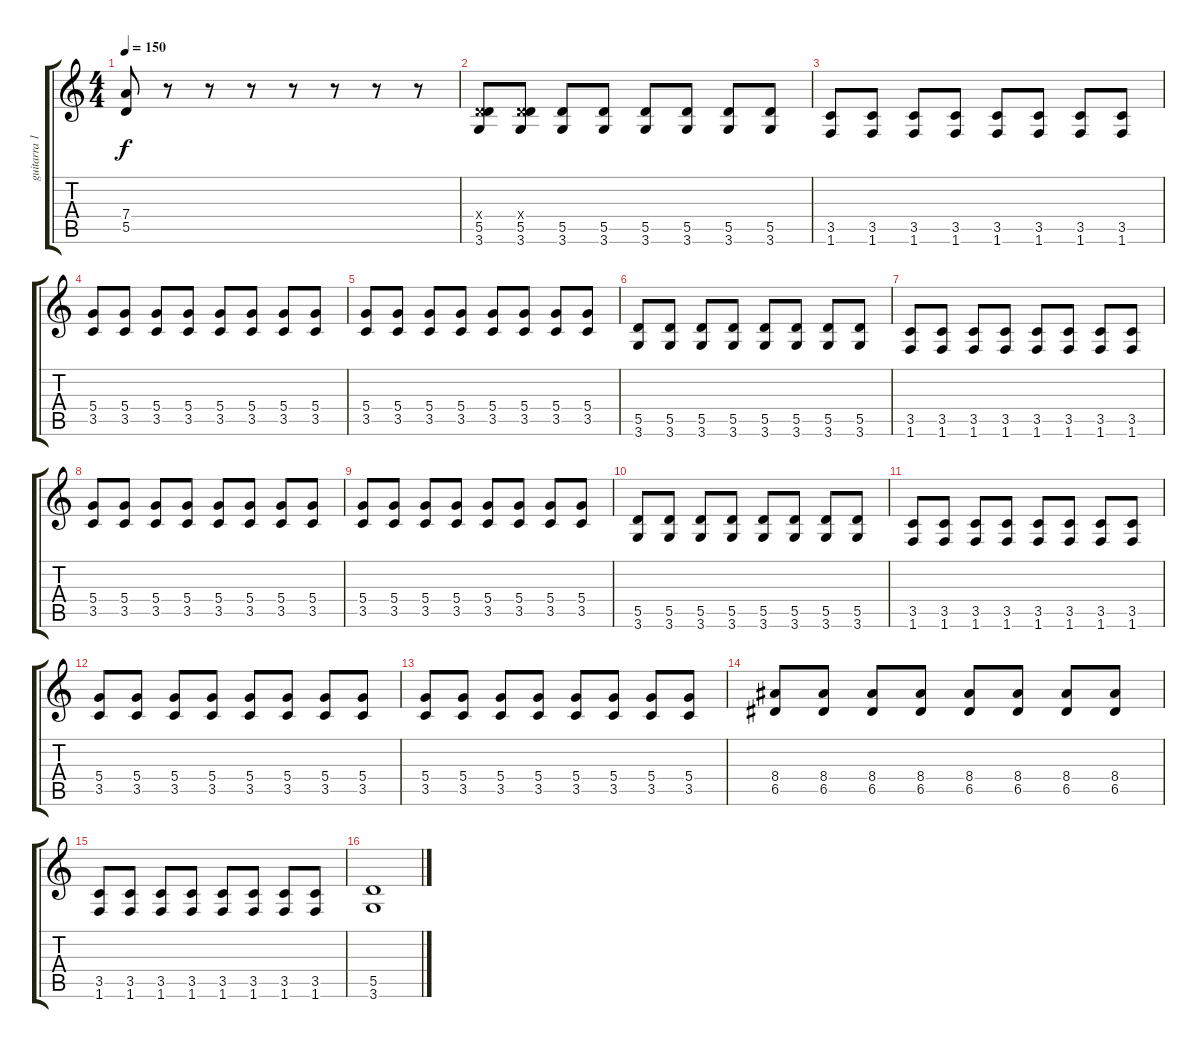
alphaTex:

\track ("guitarra 1" "guitarra 1") {instrument distortionguitar}
\staff {score tabs}
\tuning (E4 B3 G3 D3 A2 E2) {hide}
\ts (4 4)
\tempo 150
\clef g2
\ks c
(7.4 5.5).8{dy f} r.8 r.8 r.8 r.8 r.8 r.8 r.8 |
(0.4{x} 5.5 3.6).8 (0.4{x} 5.5 3.6).8 (5.5 3.6).8 (5.5 3.6).8 (5.5 3.6).8 (5.5 3.6).8 (5.5 3.6).8 (5.5 3.6).8 |
(3.5 1.6).8 (3.5 1.6).8 (3.5 1.6).8 (3.5 1.6).8 (3.5 1.6).8 (3.5 1.6).8 (3.5 1.6).8 (3.5 1.6).8 |
(5.4 3.5).8 (5.4 3.5).8 (5.4 3.5).8 (5.4 3.5).8 (5.4 3.5).8 (5.4 3.5).8 (5.4 3.5).8 (5.4 3.5).8 |
(5.4 3.5).8 (5.4 3.5).8 (5.4 3.5).8 (5.4 3.5).8 (5.4 3.5).8 (5.4 3.5).8 (5.4 3.5).8 (5.4 3.5).8 |
(5.5 3.6).8 (5.5 3.6).8 (5.5 3.6).8 (5.5 3.6).8 (5.5 3.6).8 (5.5 3.6).8 (5.5 3.6).8 (5.5 3.6).8 |
(3.5 1.6).8 (3.5 1.6).8 (3.5 1.6).8 (3.5 1.6).8 (3.5 1.6).8 (3.5 1.6).8 (3.5 1.6).8 (3.5 1.6).8 |
(5.4 3.5).8 (5.4 3.5).8 (5.4 3.5).8 (5.4 3.5).8 (5.4 3.5).8 (5.4 3.5).8 (5.4 3.5).8 (5.4 3.5).8 |
(5.4 3.5).8 (5.4 3.5).8 (5.4 3.5).8 (5.4 3.5).8 (5.4 3.5).8 (5.4 3.5).8 (5.4 3.5).8 (5.4 3.5).8 |
(5.5 3.6).8 (5.5 3.6).8 (5.5 3.6).8 (5.5 3.6).8 (5.5 3.6).8 (5.5 3.6).8 (5.5 3.6).8 (5.5 3.6).8 |
(3.5 1.6).8 (3.5 1.6).8 (3.5 1.6).8 (3.5 1.6).8 (3.5 1.6).8 (3.5 1.6).8 (3.5 1.6).8 (3.5 1.6).8 |
(5.4 3.5).8 (5.4 3.5).8 (5.4 3.5).8 (5.4 3.5).8 (5.4 3.5).8 (5.4 3.5).8 (5.4 3.5).8 (5.4 3.5).8 |
(5.4 3.5).8 (5.4 3.5).8 (5.4 3.5).8 (5.4 3.5).8 (5.4 3.5).8 (5.4 3.5).8 (5.4 3.5).8 (5.4 3.5).8 |
(8.4 6.5).8 (8.4 6.5).8 (8.4 6.5).8 (8.4 6.5).8 (8.4 6.5).8 (8.4 6.5).8 (8.4 6.5).8 (8.4 6.5).8 |
(3.5 1.6).8 (3.5 1.6).8 (3.5 1.6).8 (3.5 1.6).8 (3.5 1.6).8 (3.5 1.6).8 (3.5 1.6).8 (3.5 1.6).8 |
(5.5 3.6).1
